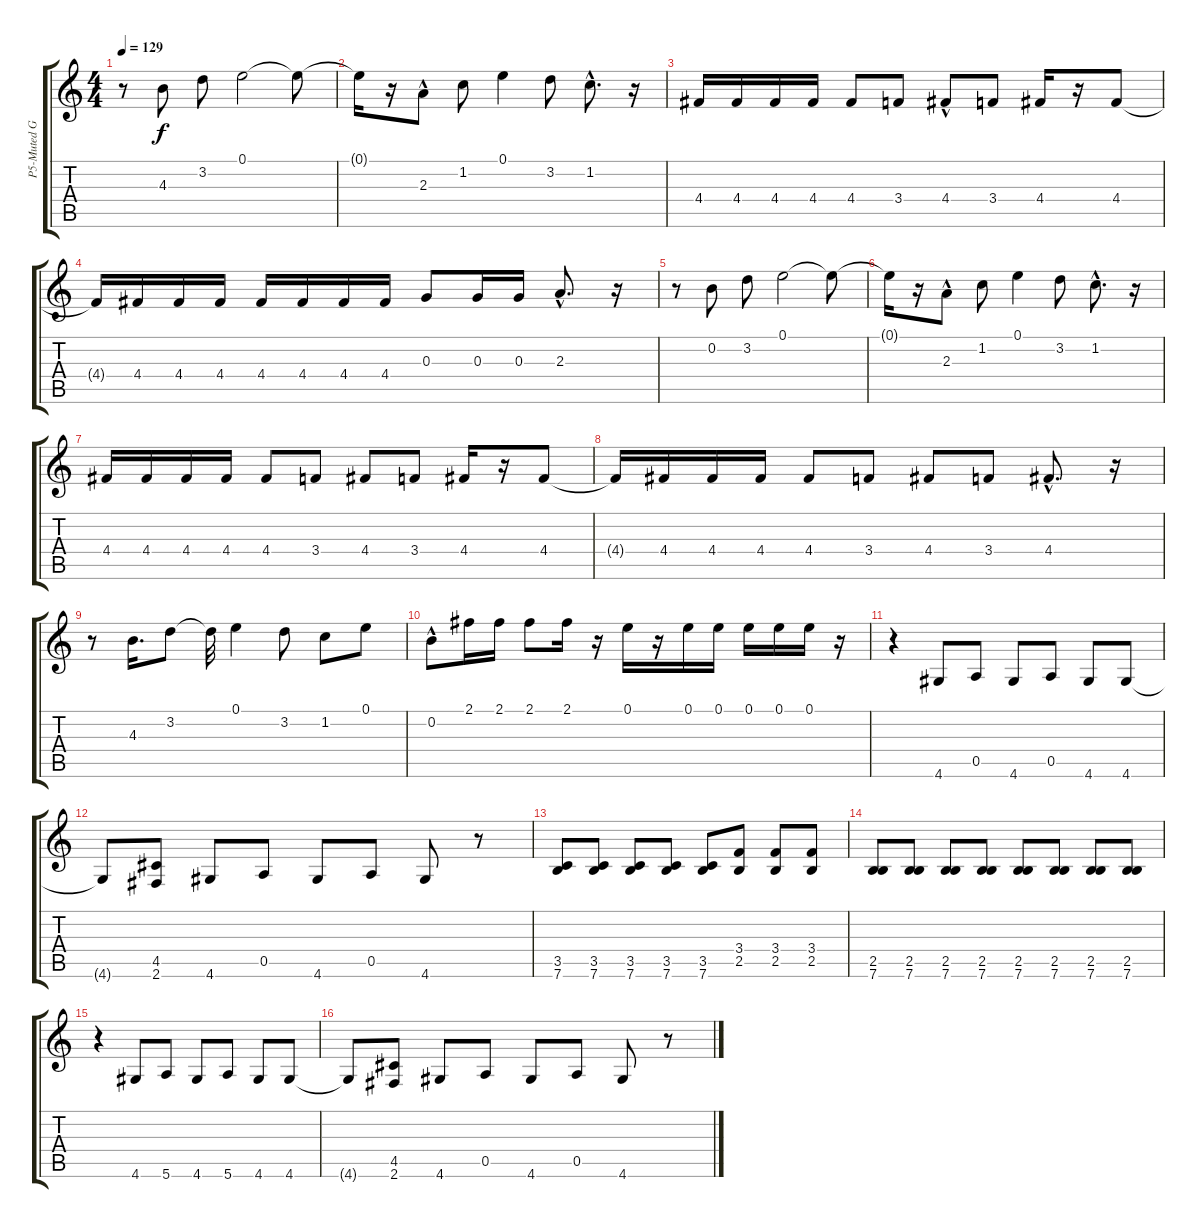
\track ("P5-Muted Guitar" "P5-Muted G") {instrument electricguitarmuted}
\staff {score tabs}
\tuning (E4 B3 G3 D3 A2 E2) {hide}
\ts (4 4)
\tempo 129
\clef g2
\ks c
r.8{dy f} 4.3.8 3.2.8 0.1.2 0.1{t}.8 |
0.1{t}.16 r.16 2.3{hac}.8 1.2.8 0.1.4 3.2.8 1.2{hac}.8{d} r.16 |
4.4.16 4.4.16 4.4.16 4.4.16 4.4.8 3.4.8 4.4{hac}.8 3.4.8 4.4.16 r.16 4.4.8 |
4.4{t}.16 4.4.16 4.4.16 4.4.16 4.4.16 4.4.16 4.4.16 4.4.16 0.3.8 0.3.16 0.3.16 2.3{hac}.8{d} r.16 |
r.8 0.2.8 3.2.8 0.1.2 0.1{t}.8 |
0.1{t}.16 r.16 2.3{hac}.8 1.2.8 0.1.4 3.2.8 1.2{hac}.8{d} r.16 |
4.4.16 4.4.16 4.4.16 4.4.16 4.4.8 3.4.8 4.4.8 3.4.8 4.4.16 r.16 4.4.8 |
4.4{t}.16 4.4.16 4.4.16 4.4.16 4.4.8 3.4.8 4.4.8 3.4.8 4.4{hac}.8{d} r.16 |
r.8 4.3.16{d} 3.2.8 3.2{t}.32 0.1.4 3.2.8 1.2.8 0.1.8 |
0.2{hac}.8 2.1.16 2.1.16 2.1.8 2.1.16 r.16 0.1.16 r.16 0.1.16 0.1.16 0.1.16 0.1.16 0.1.16 r.16 |
r.4 4.6.8 0.5.8 4.6.8 0.5.8 4.6.8 4.6.8 |
4.6{t}.8 (4.5 2.6).8 4.6.8 0.5.8 4.6.8 0.5.8 4.6.8 r.8 |
(3.5 7.6).8 (3.5 7.6).8 (3.5 7.6).8 (3.5 7.6).8 (3.5 7.6).8 (3.4 2.5).8 (3.4 2.5).8 (3.4 2.5).8 |
(2.5 7.6).8 (2.5 7.6).8 (2.5 7.6).8 (2.5 7.6).8 (2.5 7.6).8 (2.5 7.6).8 (2.5 7.6).8 (2.5 7.6).8 |
r.4 4.6.8 5.6.8 4.6.8 5.6.8 4.6.8 4.6.8 |
4.6{t}.8 (4.5 2.6).8 4.6.8 0.5.8 4.6.8 0.5.8 4.6.8 r.8
